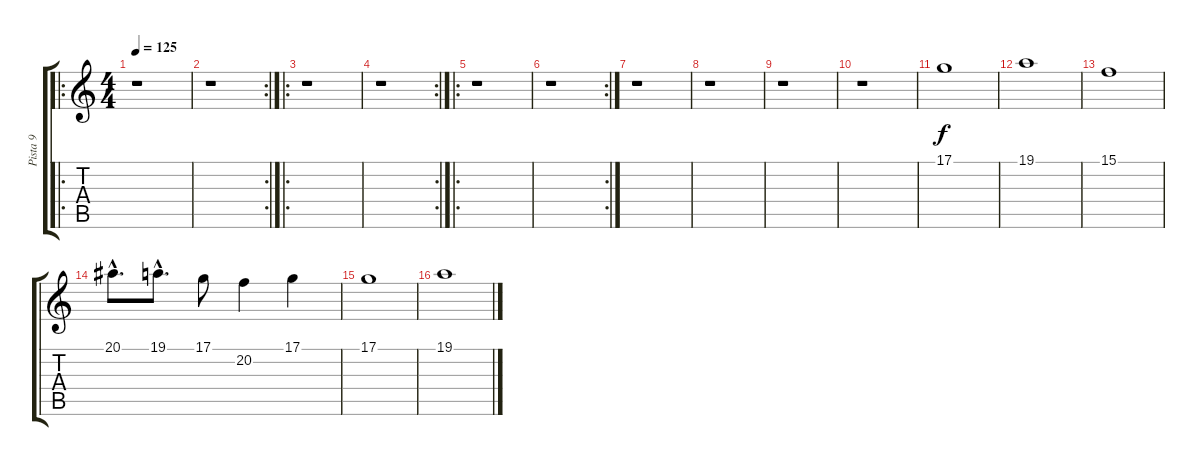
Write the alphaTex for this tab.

\track ("Pista 9" "Pista 9") {instrument acousticgrandpiano}
\staff {score tabs}
\tuning (D4 A3 F3 C3 G2 C2) {hide}
\ro
\ts (4 4)
\tempo 125
\clef g2
\ks c
r.1{dy f instrument acousticgrandpiano} |
\rc 2
r.1 |
\ro
r.1 |
\rc 2
r.1 |
\ro
r.1 |
\rc 2
r.1 |
r.1 |
r.1 |
r.1 |
r.1 |
17.1.1 |
19.1.1 |
15.1.1 |
20.1{hac}.8{d} 19.1{hac}.8{d} 17.1.8 20.2.4 17.1.4 |
17.1.1 |
19.1.1
